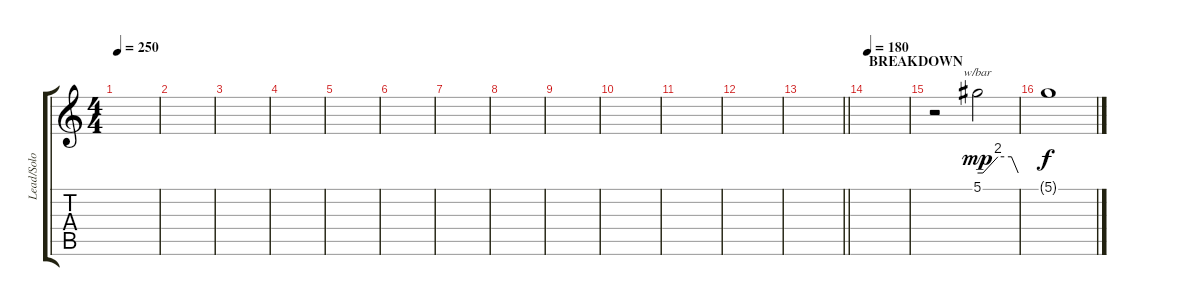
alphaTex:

\track ("Lead/Solo - Ronny Dorian" "Lead/Solo ") {instrument overdrivenguitar}
\staff {score tabs}
\tuning (Eb4 Bb3 Gb3 Db3 Ab2 Eb2) {hide}
\ts (4 4)
\tempo 250
\clef g2
\ks c
|
|
|
|
|
|
|
|
|
|
|
|
\barLineRight lightlight
|
\section ("" "BREAKDOWN")
\tempo 180
|
r.2 5.1.2{tbe (custom default 0 0 8 0 30 8 50 8 60 0) dy mp instrument guitarharmonics} |
5.1{t}.1{dy f}
